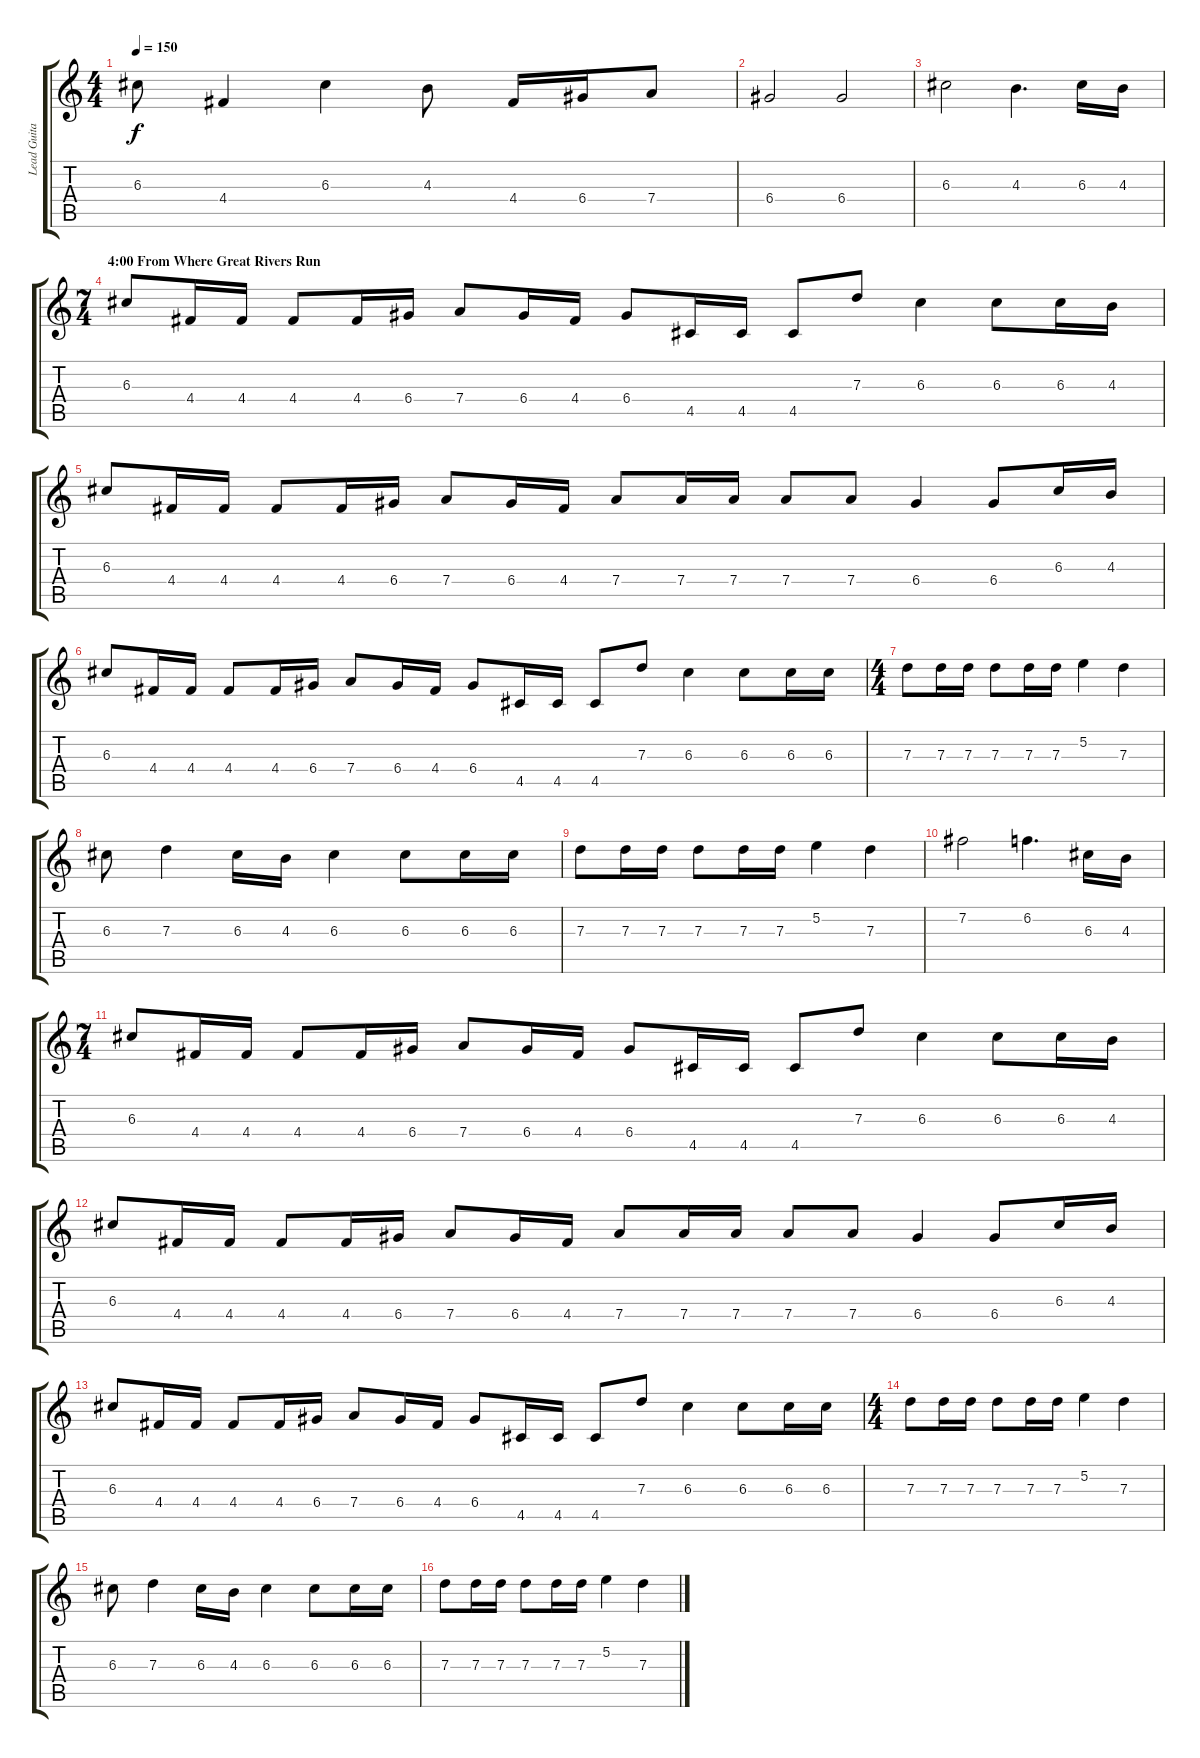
\track ("Lead Guitar 1" "Lead Guita") {instrument distortionguitar}
\staff {score tabs}
\tuning (E4 B3 G3 D3 A2 E2) {hide}
\ts (4 4)
\tempo 150
\clef g2
\ks c
6.3{t}.8{dy f} 4.4.4 6.3.4 4.3.8 4.4.16 6.4.16 7.4.8 |
6.4.2 6.4.2 |
6.3.2 4.3.4{d} 6.3.16 4.3.16 |
\ts (7 4)
\section ("" "4:00 From Where Great Rivers Run")
6.3.8 4.4.16 4.4.16 4.4.8 4.4.16 6.4.16 7.4.8 6.4.16 4.4.16 6.4.8 4.5.16 4.5.16 4.5.8 7.3.8 6.3.4 6.3.8 6.3.16 4.3.16 |
6.3.8 4.4.16 4.4.16 4.4.8 4.4.16 6.4.16 7.4.8 6.4.16 4.4.16 7.4.8 7.4.16 7.4.16 7.4.8 7.4.8 6.4.4 6.4.8 6.3.16 4.3.16 |
6.3.8 4.4.16 4.4.16 4.4.8 4.4.16 6.4.16 7.4.8 6.4.16 4.4.16 6.4.8 4.5.16 4.5.16 4.5.8 7.3.8 6.3.4 6.3.8 6.3.16 6.3.16 |
\ts (4 4)
7.3.8 7.3.16 7.3.16 7.3.8 7.3.16 7.3.16 5.2.4 7.3.4 |
6.3.8 7.3.4 6.3.16 4.3.16 6.3.4 6.3.8 6.3.16 6.3.16 |
7.3.8 7.3.16 7.3.16 7.3.8 7.3.16 7.3.16 5.2.4 7.3.4 |
7.2.2 6.2.4{d} 6.3.16 4.3.16 |
\ts (7 4)
6.3.8 4.4.16 4.4.16 4.4.8 4.4.16 6.4.16 7.4.8 6.4.16 4.4.16 6.4.8 4.5.16 4.5.16 4.5.8 7.3.8 6.3.4 6.3.8 6.3.16 4.3.16 |
6.3.8 4.4.16 4.4.16 4.4.8 4.4.16 6.4.16 7.4.8 6.4.16 4.4.16 7.4.8 7.4.16 7.4.16 7.4.8 7.4.8 6.4.4 6.4.8 6.3.16 4.3.16 |
6.3.8 4.4.16 4.4.16 4.4.8 4.4.16 6.4.16 7.4.8 6.4.16 4.4.16 6.4.8 4.5.16 4.5.16 4.5.8 7.3.8 6.3.4 6.3.8 6.3.16 6.3.16 |
\ts (4 4)
7.3.8 7.3.16 7.3.16 7.3.8 7.3.16 7.3.16 5.2.4 7.3.4 |
6.3.8 7.3.4 6.3.16 4.3.16 6.3.4 6.3.8 6.3.16 6.3.16 |
7.3.8 7.3.16 7.3.16 7.3.8 7.3.16 7.3.16 5.2.4 7.3.4
